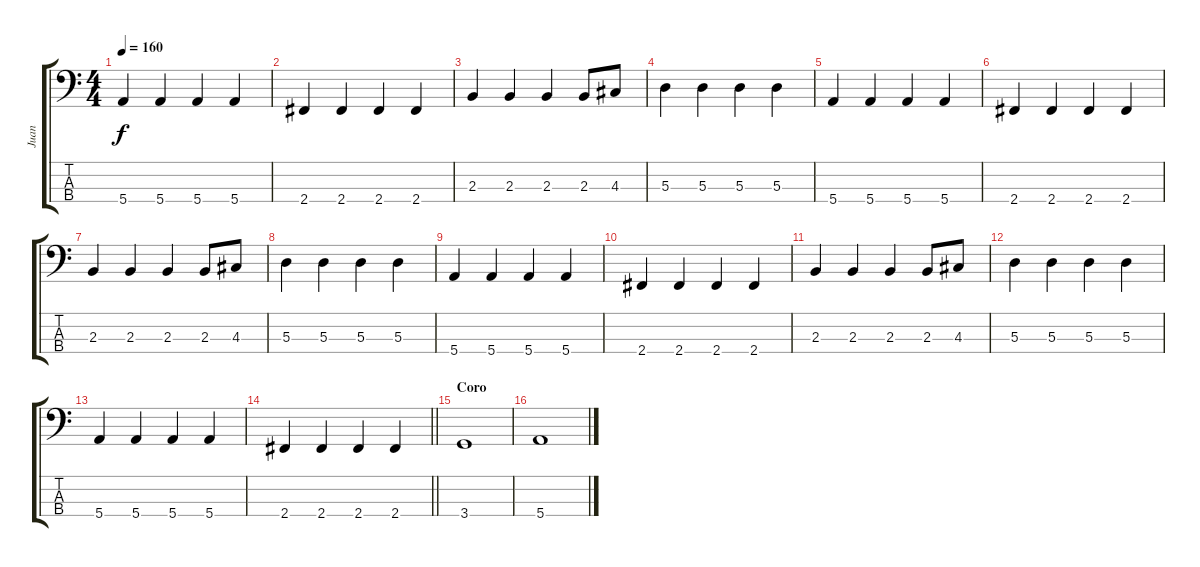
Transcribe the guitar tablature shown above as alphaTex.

\track ("Juan" "Juan") {instrument electricbassfinger}
\staff {score tabs}
\tuning (G2 D2 A1 E1) {hide}
\ts (4 4)
\tempo 160
\clef f4
\ks c
5.4.4{dy f} 5.4.4 5.4.4 5.4.4 |
2.4.4 2.4.4 2.4.4 2.4.4 |
2.3.4 2.3.4 2.3.4 2.3.8 4.3.8 |
5.3.4 5.3.4 5.3.4 5.3.4 |
5.4.4 5.4.4 5.4.4 5.4.4 |
2.4.4 2.4.4 2.4.4 2.4.4 |
2.3.4 2.3.4 2.3.4 2.3.8 4.3.8 |
5.3.4 5.3.4 5.3.4 5.3.4 |
5.4.4 5.4.4 5.4.4 5.4.4 |
2.4.4 2.4.4 2.4.4 2.4.4 |
2.3.4 2.3.4 2.3.4 2.3.8 4.3.8 |
5.3.4 5.3.4 5.3.4 5.3.4 |
5.4.4 5.4.4 5.4.4 5.4.4 |
\barLineRight lightlight
2.4.4 2.4.4 2.4.4 2.4.4 |
\section ("" "Coro")
3.4.1 |
5.4.1
